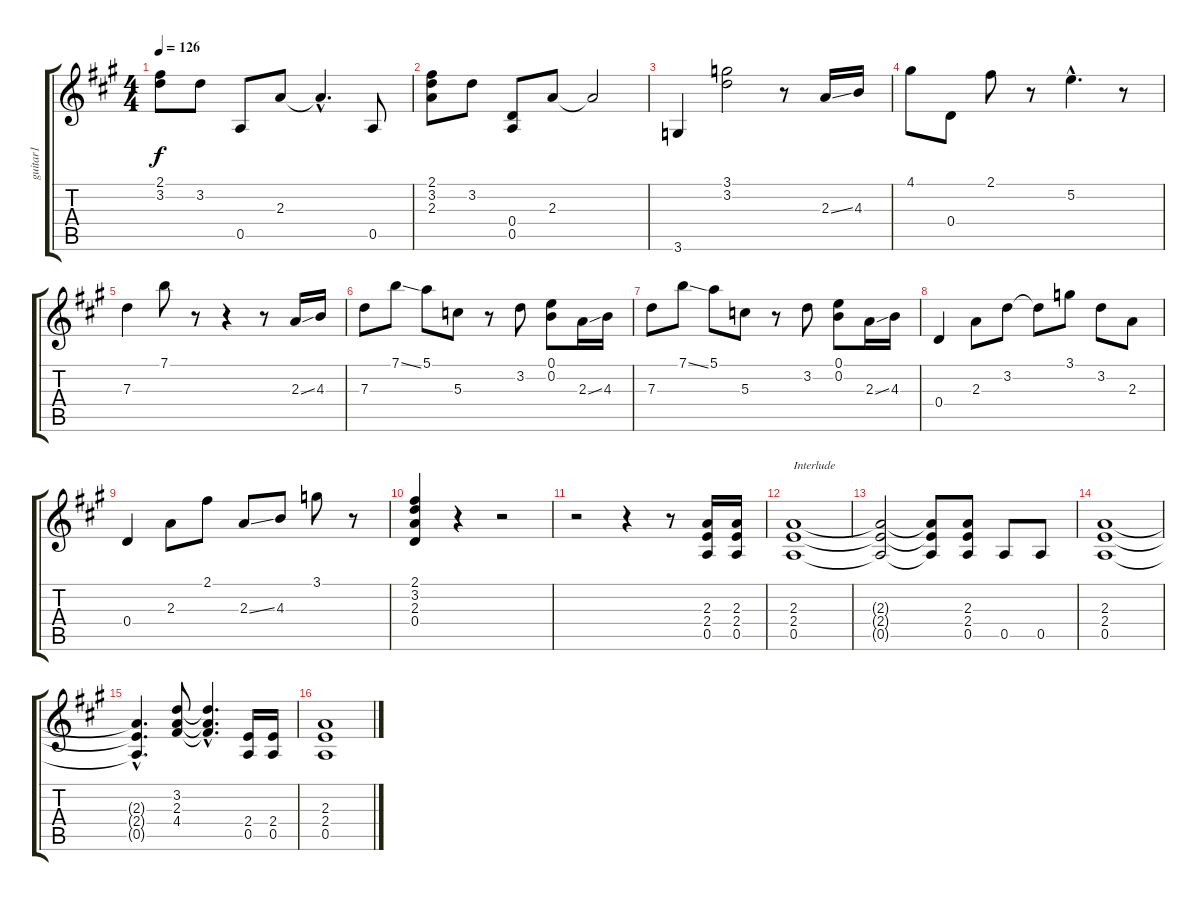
\track ("guitar1" "guitar1") {instrument overdrivenguitar}
\staff {score tabs}
\tuning (E4 B3 G3 D3 A2 E2) {hide}
\ts (4 4)
\tempo 126
\clef g2
\ks a
(2.1 3.2).8{dy f} 3.2.8 0.5.8 2.3.8 2.3{hac t}.4{d} 0.5.8 |
(2.1 3.2 2.3).8 3.2.8 (0.4 0.5).8 2.3.8 2.3{t}.2 |
3.6.4 (3.1 3.2).2 r.8 2.3{ss}.16 4.3.16 |
4.1.8 0.4.8 2.1.8 r.8 5.2{hac}.4{d} r.8 |
7.3.4 7.1.8 r.8 r.4 r.8 2.3{ss}.16 4.3.16 |
7.3.8 7.1{ss}.8 5.1.8 5.3.8 r.8 3.2.8 (0.1 0.2).8 2.3{ss}.16 4.3.16 |
7.3.8 7.1{ss}.8 5.1.8 5.3.8 r.8 3.2.8 (0.1 0.2).8 2.3{ss}.16 4.3.16 |
0.4.4 2.3.8 3.2.8 3.2{t}.8 3.1.8 3.2.8 2.3.8 |
0.4.4 2.3.8 2.1.8 2.3{ss}.8 4.3.8 3.1.8 r.8 |
(2.1 3.2 2.3 0.4).4 r.4 r.2 |
r.2{balance 8} r.4 r.8 (2.3 2.4 0.5).16 (2.3 2.4 0.5).16 |
(2.3 2.4 0.5).1{txt "Interlude"} |
(2.3{t} 2.4{t} 0.5{t}).2 (2.3{t} 2.4{t} 0.5{t}).8 (2.3 2.4 0.5).8 0.5.8 0.5.8 |
(2.3 2.4 0.5).1 |
(2.3{hac t} 2.4{hac t} 0.5{hac t}).4{d} (3.2 2.3 4.4).8 (3.2{hac t} 2.3{hac t} 4.4{hac t}).4{d} (2.4 0.5).16 (2.4 0.5).16 |
(2.3 2.4 0.5).1
